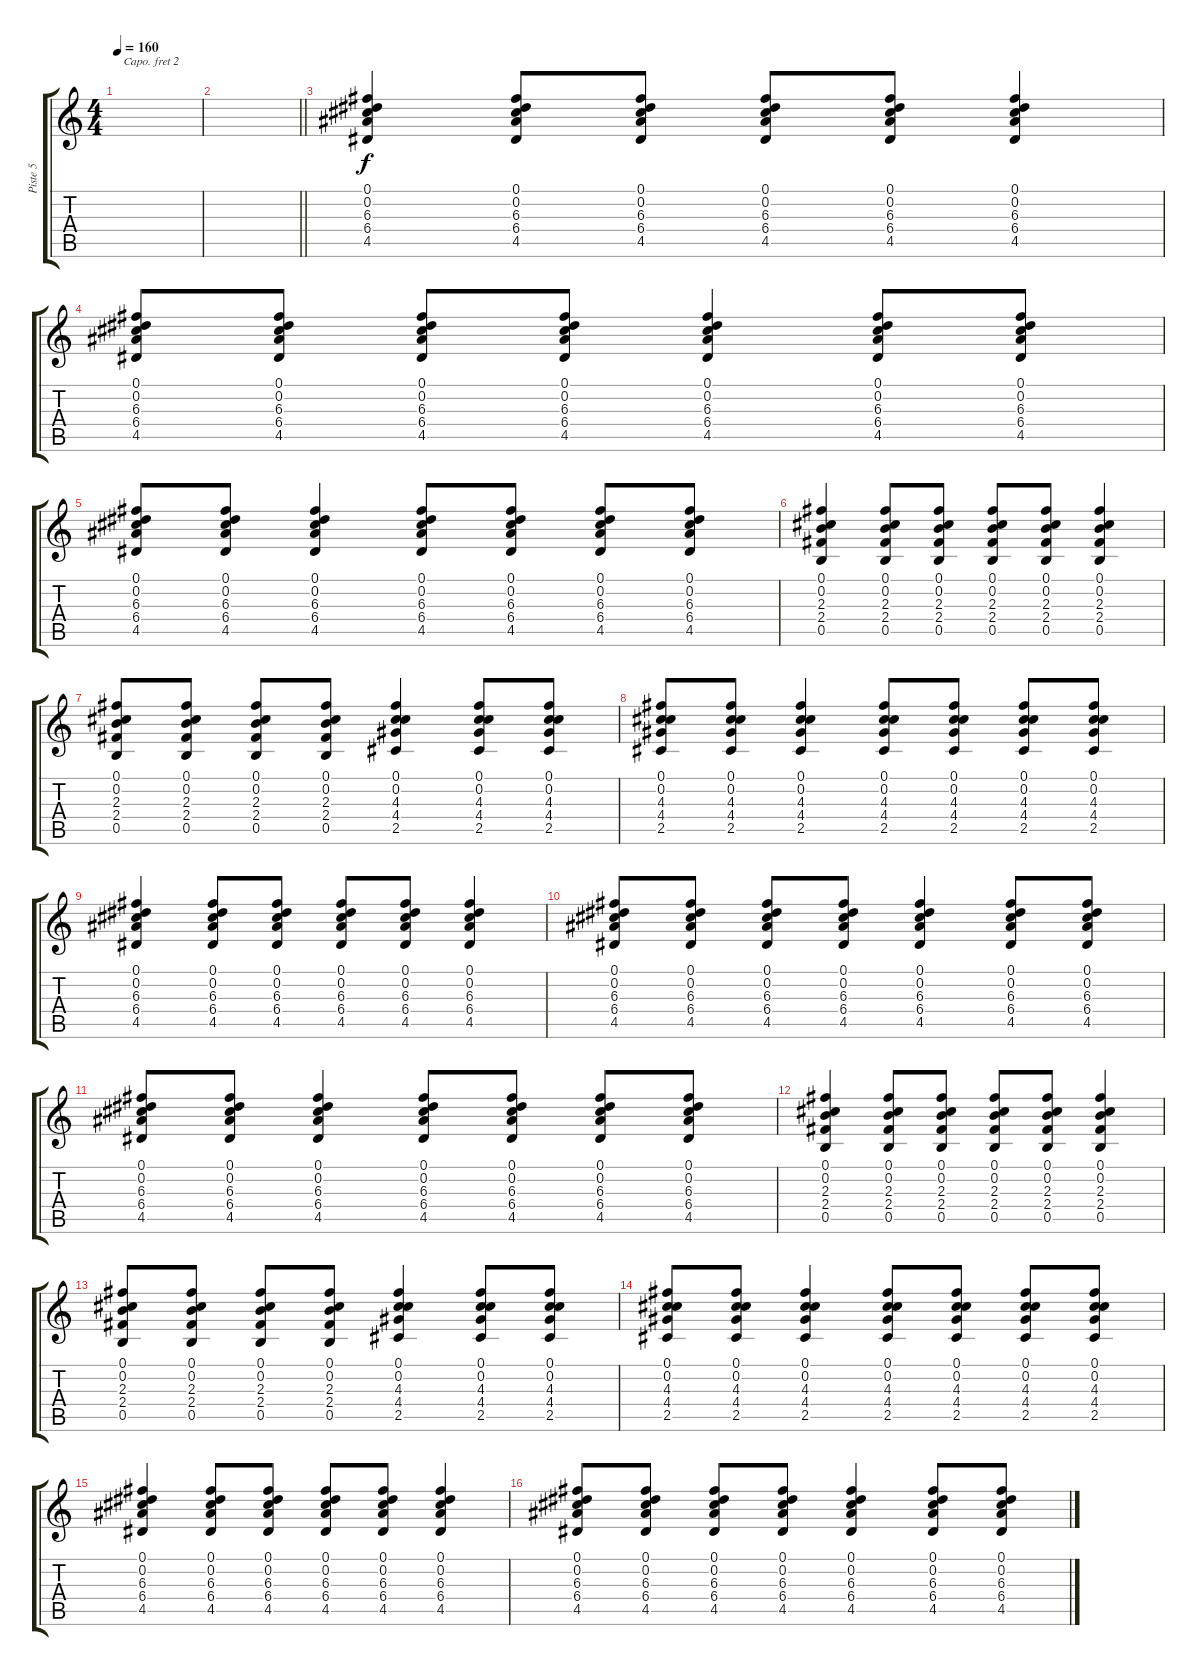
\track ("Piste 5" "Piste 5") {instrument distortionguitar}
\staff {score tabs}
\capo 2
\tuning (E4 B3 G3 D3 A2 E2) {hide}
\ts (4 4)
\tempo 160
\clef g2
\ks c
|
\barLineRight lightlight
|
(0.1 0.2 6.3 6.4 4.5).4 (0.1 0.2 6.3 6.4 4.5).8 (0.1 0.2 6.3 6.4 4.5).8 (0.1 0.2 6.3 6.4 4.5).8 (0.1 0.2 6.3 6.4 4.5).8 (0.1 0.2 6.3 6.4 4.5).4 |
(0.1 0.2 6.3 6.4 4.5).8 (0.1 0.2 6.3 6.4 4.5).8 (0.1 0.2 6.3 6.4 4.5).8 (0.1 0.2 6.3 6.4 4.5).8 (0.1 0.2 6.3 6.4 4.5).4 (0.1 0.2 6.3 6.4 4.5).8 (0.1 0.2 6.3 6.4 4.5).8 |
(0.1 0.2 6.3 6.4 4.5).8 (0.1 0.2 6.3 6.4 4.5).8 (0.1 0.2 6.3 6.4 4.5).4 (0.1 0.2 6.3 6.4 4.5).8 (0.1 0.2 6.3 6.4 4.5).8 (0.1 0.2 6.3 6.4 4.5).8 (0.1 0.2 6.3 6.4 4.5).8 |
(0.1 0.2 2.3 2.4 0.5).4 (0.1 0.2 2.3 2.4 0.5).8 (0.1 0.2 2.3 2.4 0.5).8 (0.1 0.2 2.3 2.4 0.5).8 (0.1 0.2 2.3 2.4 0.5).8 (0.1 0.2 2.3 2.4 0.5).4 |
(0.1 0.2 2.3 2.4 0.5).8 (0.1 0.2 2.3 2.4 0.5).8 (0.1 0.2 2.3 2.4 0.5).8 (0.1 0.2 2.3 2.4 0.5).8 (0.1 0.2 4.3 4.4 2.5).4 (0.1 0.2 4.3 4.4 2.5).8 (0.1 0.2 4.3 4.4 2.5).8 |
(0.1 0.2 4.3 4.4 2.5).8 (0.1 0.2 4.3 4.4 2.5).8 (0.1 0.2 4.3 4.4 2.5).4 (0.1 0.2 4.3 4.4 2.5).8 (0.1 0.2 4.3 4.4 2.5).8 (0.1 0.2 4.3 4.4 2.5).8 (0.1 0.2 4.3 4.4 2.5).8 |
(0.1 0.2 6.3 6.4 4.5).4 (0.1 0.2 6.3 6.4 4.5).8 (0.1 0.2 6.3 6.4 4.5).8 (0.1 0.2 6.3 6.4 4.5).8 (0.1 0.2 6.3 6.4 4.5).8 (0.1 0.2 6.3 6.4 4.5).4 |
(0.1 0.2 6.3 6.4 4.5).8 (0.1 0.2 6.3 6.4 4.5).8 (0.1 0.2 6.3 6.4 4.5).8 (0.1 0.2 6.3 6.4 4.5).8 (0.1 0.2 6.3 6.4 4.5).4 (0.1 0.2 6.3 6.4 4.5).8 (0.1 0.2 6.3 6.4 4.5).8 |
(0.1 0.2 6.3 6.4 4.5).8 (0.1 0.2 6.3 6.4 4.5).8 (0.1 0.2 6.3 6.4 4.5).4 (0.1 0.2 6.3 6.4 4.5).8 (0.1 0.2 6.3 6.4 4.5).8 (0.1 0.2 6.3 6.4 4.5).8 (0.1 0.2 6.3 6.4 4.5).8 |
(0.1 0.2 2.3 2.4 0.5).4 (0.1 0.2 2.3 2.4 0.5).8 (0.1 0.2 2.3 2.4 0.5).8 (0.1 0.2 2.3 2.4 0.5).8 (0.1 0.2 2.3 2.4 0.5).8 (0.1 0.2 2.3 2.4 0.5).4 |
(0.1 0.2 2.3 2.4 0.5).8 (0.1 0.2 2.3 2.4 0.5).8 (0.1 0.2 2.3 2.4 0.5).8 (0.1 0.2 2.3 2.4 0.5).8 (0.1 0.2 4.3 4.4 2.5).4 (0.1 0.2 4.3 4.4 2.5).8 (0.1 0.2 4.3 4.4 2.5).8 |
(0.1 0.2 4.3 4.4 2.5).8 (0.1 0.2 4.3 4.4 2.5).8 (0.1 0.2 4.3 4.4 2.5).4 (0.1 0.2 4.3 4.4 2.5).8 (0.1 0.2 4.3 4.4 2.5).8 (0.1 0.2 4.3 4.4 2.5).8 (0.1 0.2 4.3 4.4 2.5).8 |
(0.1 0.2 6.3 6.4 4.5).4 (0.1 0.2 6.3 6.4 4.5).8 (0.1 0.2 6.3 6.4 4.5).8 (0.1 0.2 6.3 6.4 4.5).8 (0.1 0.2 6.3 6.4 4.5).8 (0.1 0.2 6.3 6.4 4.5).4 |
(0.1 0.2 6.3 6.4 4.5).8 (0.1 0.2 6.3 6.4 4.5).8 (0.1 0.2 6.3 6.4 4.5).8 (0.1 0.2 6.3 6.4 4.5).8 (0.1 0.2 6.3 6.4 4.5).4 (0.1 0.2 6.3 6.4 4.5).8 (0.1 0.2 6.3 6.4 4.5).8
